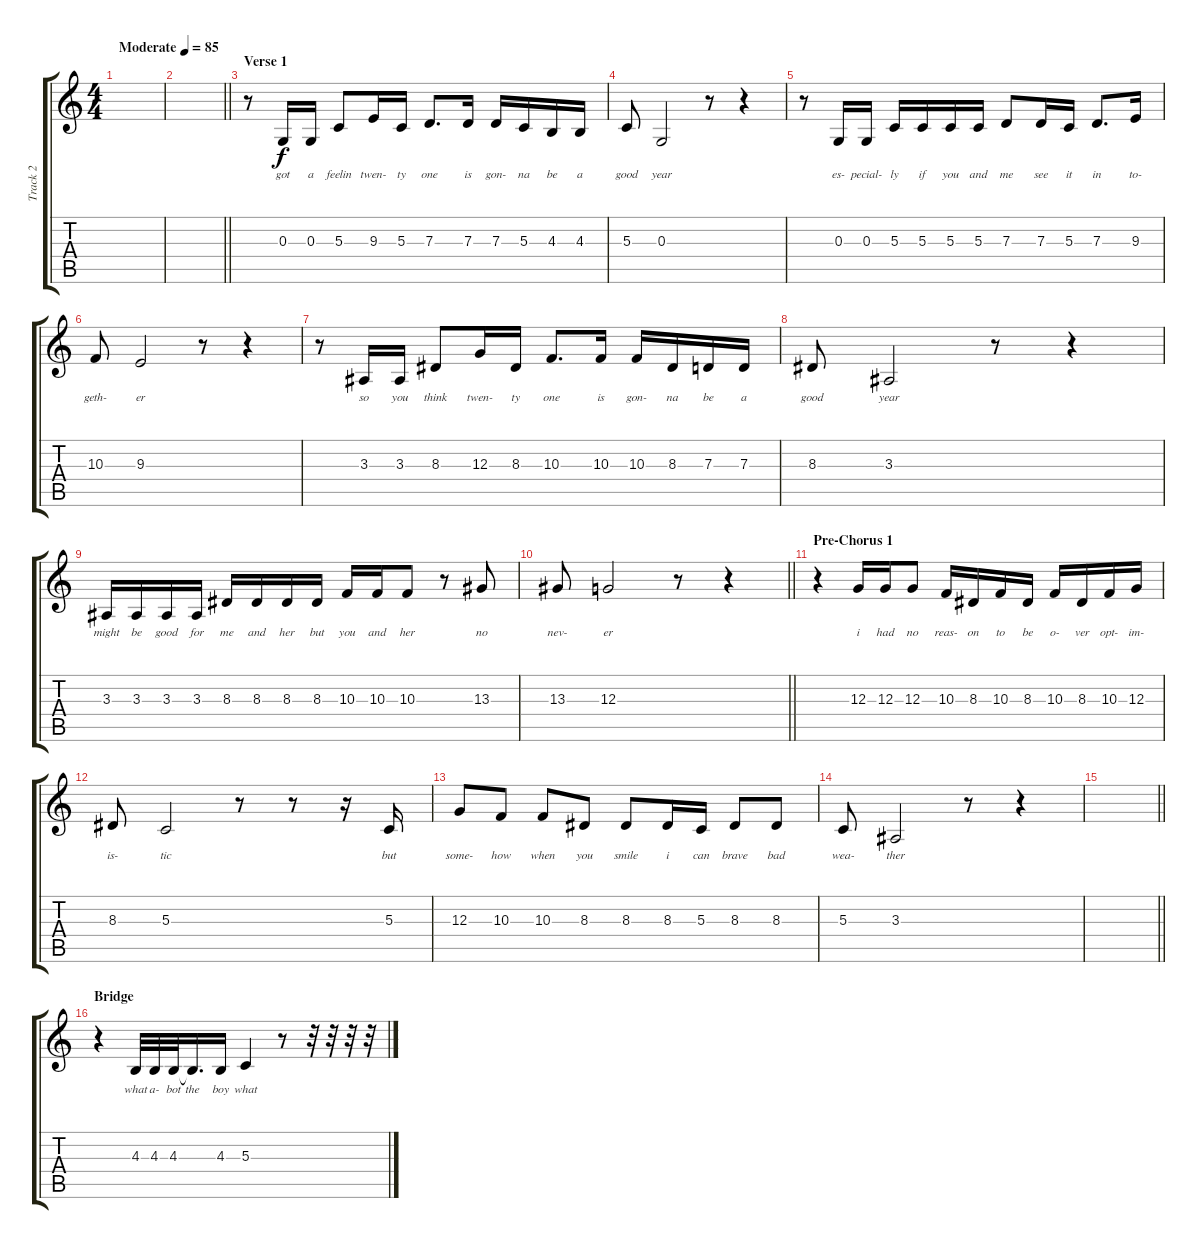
\track ("Track 2" "Track 2") {instrument trumpet}
\staff {score tabs}
\tuning (E4 B3 G3 D3 A2 E2) {hide}
\ts (4 4)
\tempo (85 "Moderate")
\clef g2
\ks c
|
\barLineRight lightlight
|
\section ("" "Verse 1")
r.8 0.3.16{lyrics (0 "got") lyrics (1 "") lyrics (2 "") lyrics (3 "") lyrics (4 "")} 0.3.16{lyrics (0 "a") lyrics (1 "") lyrics (2 "") lyrics (3 "") lyrics (4 "")} 5.3.8{lyrics (0 "feelin") lyrics (1 "") lyrics (2 "") lyrics (3 "") lyrics (4 "")} 9.3.16{lyrics (0 "twen-") lyrics (1 "") lyrics (2 "") lyrics (3 "") lyrics (4 "")} 5.3.16{lyrics (0 "ty") lyrics (1 "") lyrics (2 "") lyrics (3 "") lyrics (4 "")} 7.3.8{d lyrics (0 "one") lyrics (1 "") lyrics (2 "") lyrics (3 "") lyrics (4 "")} 7.3.16{lyrics (0 "is") lyrics (1 "") lyrics (2 "") lyrics (3 "") lyrics (4 "")} 7.3.16{lyrics (0 "gon-") lyrics (1 "") lyrics (2 "") lyrics (3 "") lyrics (4 "")} 5.3.16{lyrics (0 "na") lyrics (1 "") lyrics (2 "") lyrics (3 "") lyrics (4 "")} 4.3.16{lyrics (0 "be") lyrics (1 "") lyrics (2 "") lyrics (3 "") lyrics (4 "")} 4.3.16{lyrics (0 "a") lyrics (1 "") lyrics (2 "") lyrics (3 "") lyrics (4 "")} |
5.3.8{lyrics (0 "good") lyrics (1 "") lyrics (2 "") lyrics (3 "") lyrics (4 "")} 0.3.2{lyrics (0 "year") lyrics (1 "") lyrics (2 "") lyrics (3 "") lyrics (4 "")} r.8 r.4 |
r.8 0.3.16{lyrics (0 "es-") lyrics (1 "") lyrics (2 "") lyrics (3 "") lyrics (4 "")} 0.3.16{lyrics (0 "pecial-") lyrics (1 "") lyrics (2 "") lyrics (3 "") lyrics (4 "")} 5.3.16{lyrics (0 "ly") lyrics (1 "") lyrics (2 "") lyrics (3 "") lyrics (4 "")} 5.3.16{lyrics (0 "if") lyrics (1 "") lyrics (2 "") lyrics (3 "") lyrics (4 "")} 5.3.16{lyrics (0 "you") lyrics (1 "") lyrics (2 "") lyrics (3 "") lyrics (4 "")} 5.3.16{lyrics (0 "and") lyrics (1 "") lyrics (2 "") lyrics (3 "") lyrics (4 "")} 7.3.8{lyrics (0 "me") lyrics (1 "") lyrics (2 "") lyrics (3 "") lyrics (4 "")} 7.3.16{lyrics (0 "see") lyrics (1 "") lyrics (2 "") lyrics (3 "") lyrics (4 "")} 5.3.16{lyrics (0 "it") lyrics (1 "") lyrics (2 "") lyrics (3 "") lyrics (4 "")} 7.3.8{d lyrics (0 "in") lyrics (1 "") lyrics (2 "") lyrics (3 "") lyrics (4 "")} 9.3.16{lyrics (0 "to-") lyrics (1 "") lyrics (2 "") lyrics (3 "") lyrics (4 "")} |
10.3.8{lyrics (0 "geth-") lyrics (1 "") lyrics (2 "") lyrics (3 "") lyrics (4 "")} 9.3.2{lyrics (0 "er") lyrics (1 "") lyrics (2 "") lyrics (3 "") lyrics (4 "")} r.8 r.4 |
r.8 3.3.16{lyrics (0 "so") lyrics (1 "") lyrics (2 "") lyrics (3 "") lyrics (4 "")} 3.3.16{lyrics (0 "you") lyrics (1 "") lyrics (2 "") lyrics (3 "") lyrics (4 "")} 8.3.8{lyrics (0 "think") lyrics (1 "") lyrics (2 "") lyrics (3 "") lyrics (4 "")} 12.3.16{lyrics (0 "twen-") lyrics (1 "") lyrics (2 "") lyrics (3 "") lyrics (4 "")} 8.3.16{lyrics (0 "ty") lyrics (1 "") lyrics (2 "") lyrics (3 "") lyrics (4 "")} 10.3.8{d lyrics (0 "one") lyrics (1 "") lyrics (2 "") lyrics (3 "") lyrics (4 "")} 10.3.16{lyrics (0 "is") lyrics (1 "") lyrics (2 "") lyrics (3 "") lyrics (4 "")} 10.3.16{lyrics (0 "gon-") lyrics (1 "") lyrics (2 "") lyrics (3 "") lyrics (4 "")} 8.3.16{lyrics (0 "na") lyrics (1 "") lyrics (2 "") lyrics (3 "") lyrics (4 "")} 7.3.16{lyrics (0 "be") lyrics (1 "") lyrics (2 "") lyrics (3 "") lyrics (4 "")} 7.3.16{lyrics (0 "a") lyrics (1 "") lyrics (2 "") lyrics (3 "") lyrics (4 "")} |
8.3.8{lyrics (0 "good") lyrics (1 "") lyrics (2 "") lyrics (3 "") lyrics (4 "")} 3.3.2{lyrics (0 "year") lyrics (1 "") lyrics (2 "") lyrics (3 "") lyrics (4 "")} r.8 r.4 |
3.3.16{lyrics (0 "might") lyrics (1 "") lyrics (2 "") lyrics (3 "") lyrics (4 "")} 3.3.16{lyrics (0 "be") lyrics (1 "") lyrics (2 "") lyrics (3 "") lyrics (4 "")} 3.3.16{lyrics (0 "good") lyrics (1 "") lyrics (2 "") lyrics (3 "") lyrics (4 "")} 3.3.16{lyrics (0 "for") lyrics (1 "") lyrics (2 "") lyrics (3 "") lyrics (4 "")} 8.3.16{lyrics (0 "me") lyrics (1 "") lyrics (2 "") lyrics (3 "") lyrics (4 "")} 8.3.16{lyrics (0 "and") lyrics (1 "") lyrics (2 "") lyrics (3 "") lyrics (4 "")} 8.3.16{lyrics (0 "her") lyrics (1 "") lyrics (2 "") lyrics (3 "") lyrics (4 "")} 8.3.16{lyrics (0 "but") lyrics (1 "") lyrics (2 "") lyrics (3 "") lyrics (4 "")} 10.3.16{lyrics (0 "you") lyrics (1 "") lyrics (2 "") lyrics (3 "") lyrics (4 "")} 10.3.16{lyrics (0 "and") lyrics (1 "") lyrics (2 "") lyrics (3 "") lyrics (4 "")} 10.3.8{lyrics (0 "her") lyrics (1 "") lyrics (2 "") lyrics (3 "") lyrics (4 "")} r.8 13.3.8{lyrics (0 "no") lyrics (1 "") lyrics (2 "") lyrics (3 "") lyrics (4 "")} |
\barLineRight lightlight
13.3.8{lyrics (0 "nev-") lyrics (1 "") lyrics (2 "") lyrics (3 "") lyrics (4 "")} 12.3.2{lyrics (0 "er") lyrics (1 "") lyrics (2 "") lyrics (3 "") lyrics (4 "")} r.8 r.4 |
\section ("" "Pre-Chorus 1")
r.4 12.3.16{lyrics (0 "i") lyrics (1 "") lyrics (2 "") lyrics (3 "") lyrics (4 "")} 12.3.16{lyrics (0 "had") lyrics (1 "") lyrics (2 "") lyrics (3 "") lyrics (4 "")} 12.3.8{lyrics (0 "no") lyrics (1 "") lyrics (2 "") lyrics (3 "") lyrics (4 "")} 10.3.16{lyrics (0 "reas-") lyrics (1 "") lyrics (2 "") lyrics (3 "") lyrics (4 "")} 8.3.16{lyrics (0 "on") lyrics (1 "") lyrics (2 "") lyrics (3 "") lyrics (4 "")} 10.3.16{lyrics (0 "to") lyrics (1 "") lyrics (2 "") lyrics (3 "") lyrics (4 "")} 8.3.16{lyrics (0 "be") lyrics (1 "") lyrics (2 "") lyrics (3 "") lyrics (4 "")} 10.3.16{lyrics (0 "o-") lyrics (1 "") lyrics (2 "") lyrics (3 "") lyrics (4 "")} 8.3.16{lyrics (0 "ver") lyrics (1 "") lyrics (2 "") lyrics (3 "") lyrics (4 "")} 10.3.16{lyrics (0 "opt-") lyrics (1 "") lyrics (2 "") lyrics (3 "") lyrics (4 "")} 12.3.16{lyrics (0 "im-") lyrics (1 "") lyrics (2 "") lyrics (3 "") lyrics (4 "")} |
8.3.8{lyrics (0 "is-") lyrics (1 "") lyrics (2 "") lyrics (3 "") lyrics (4 "")} 5.3.2{lyrics (0 "tic") lyrics (1 "") lyrics (2 "") lyrics (3 "") lyrics (4 "")} r.8 r.8 r.16 5.3.16{lyrics (0 "but") lyrics (1 "") lyrics (2 "") lyrics (3 "") lyrics (4 "")} |
12.3.8{lyrics (0 "some-") lyrics (1 "") lyrics (2 "") lyrics (3 "") lyrics (4 "")} 10.3.8{lyrics (0 "how") lyrics (1 "") lyrics (2 "") lyrics (3 "") lyrics (4 "")} 10.3.8{lyrics (0 "when") lyrics (1 "") lyrics (2 "") lyrics (3 "") lyrics (4 "")} 8.3.8{lyrics (0 "you") lyrics (1 "") lyrics (2 "") lyrics (3 "") lyrics (4 "")} 8.3.8{lyrics (0 "smile") lyrics (1 "") lyrics (2 "") lyrics (3 "") lyrics (4 "")} 8.3.16{lyrics (0 "i") lyrics (1 "") lyrics (2 "") lyrics (3 "") lyrics (4 "")} 5.3.16{lyrics (0 "can") lyrics (1 "") lyrics (2 "") lyrics (3 "") lyrics (4 "")} 8.3.8{lyrics (0 "brave") lyrics (1 "") lyrics (2 "") lyrics (3 "") lyrics (4 "")} 8.3.8{lyrics (0 "bad") lyrics (1 "") lyrics (2 "") lyrics (3 "") lyrics (4 "")} |
5.3.8{lyrics (0 "wea-") lyrics (1 "") lyrics (2 "") lyrics (3 "") lyrics (4 "")} 3.3.2{lyrics (0 "ther") lyrics (1 "") lyrics (2 "") lyrics (3 "") lyrics (4 "")} r.8 r.4 |
\barLineRight lightlight
|
\section ("" "Bridge")
r.4 4.3.32{lyrics (0 "what") lyrics (1 "") lyrics (2 "") lyrics (3 "") lyrics (4 "")} 4.3.32{lyrics (0 "a-") lyrics (1 "") lyrics (2 "") lyrics (3 "") lyrics (4 "")} 4.3.32{lyrics (0 "bot") lyrics (1 "") lyrics (2 "") lyrics (3 "") lyrics (4 "")} 4.3{t}.16{d lyrics (0 "the") lyrics (1 "") lyrics (2 "") lyrics (3 "") lyrics (4 "")} 4.3.16{lyrics (0 "boy") lyrics (1 "") lyrics (2 "") lyrics (3 "") lyrics (4 "")} 5.3.4{lyrics (0 "what") lyrics (1 "") lyrics (2 "") lyrics (3 "") lyrics (4 "")} r.8 r.32 r.32 r.32 r.32
